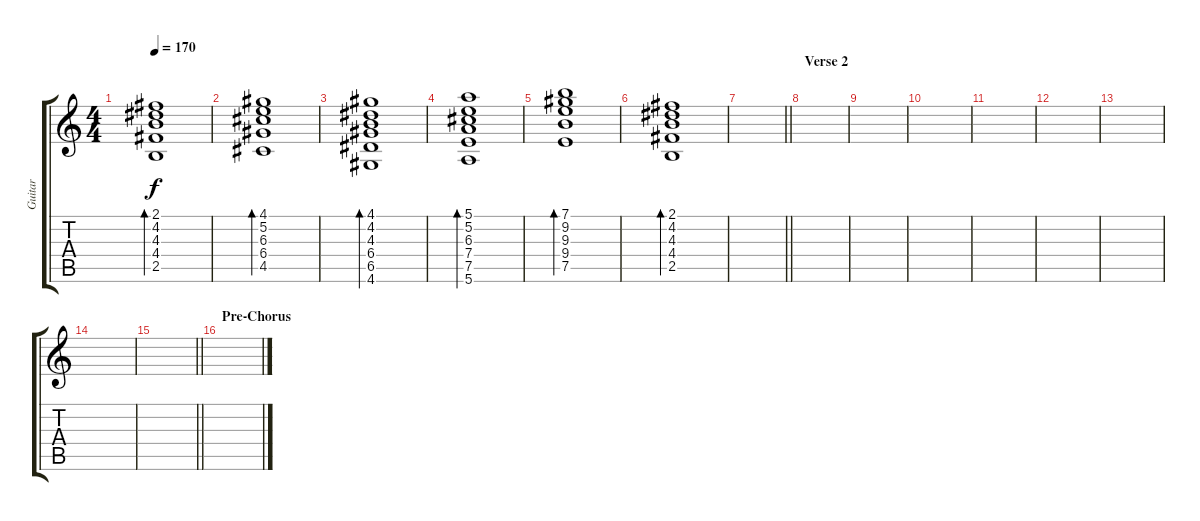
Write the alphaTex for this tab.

\track ("Guitar" "Guitar") {instrument electricguitarclean}
\staff {score tabs}
\tuning (E4 B3 G3 D3 A2 E2) {hide}
\ts (4 4)
\tempo 170
\clef g2
\ks c
(2.1 4.2 4.3 4.4 2.5).1{bd 120 dy f} |
(4.1 5.2 6.3 6.4 4.5).1{bd 120} |
(4.1 4.2 4.3 6.4 6.5 4.6).1{bd 120} |
(5.1 5.2 6.3 7.4 7.5 5.6).1{bd 120} |
(7.1 9.2 9.3 9.4 7.5).1{bd 120} |
(2.1 4.2 4.3 4.4 2.5).1{bd 120} |
\barLineRight lightlight
|
\section ("" "Verse 2")
|
|
|
|
|
|
|
\barLineRight lightlight
|
\section ("" "Pre-Chorus")
